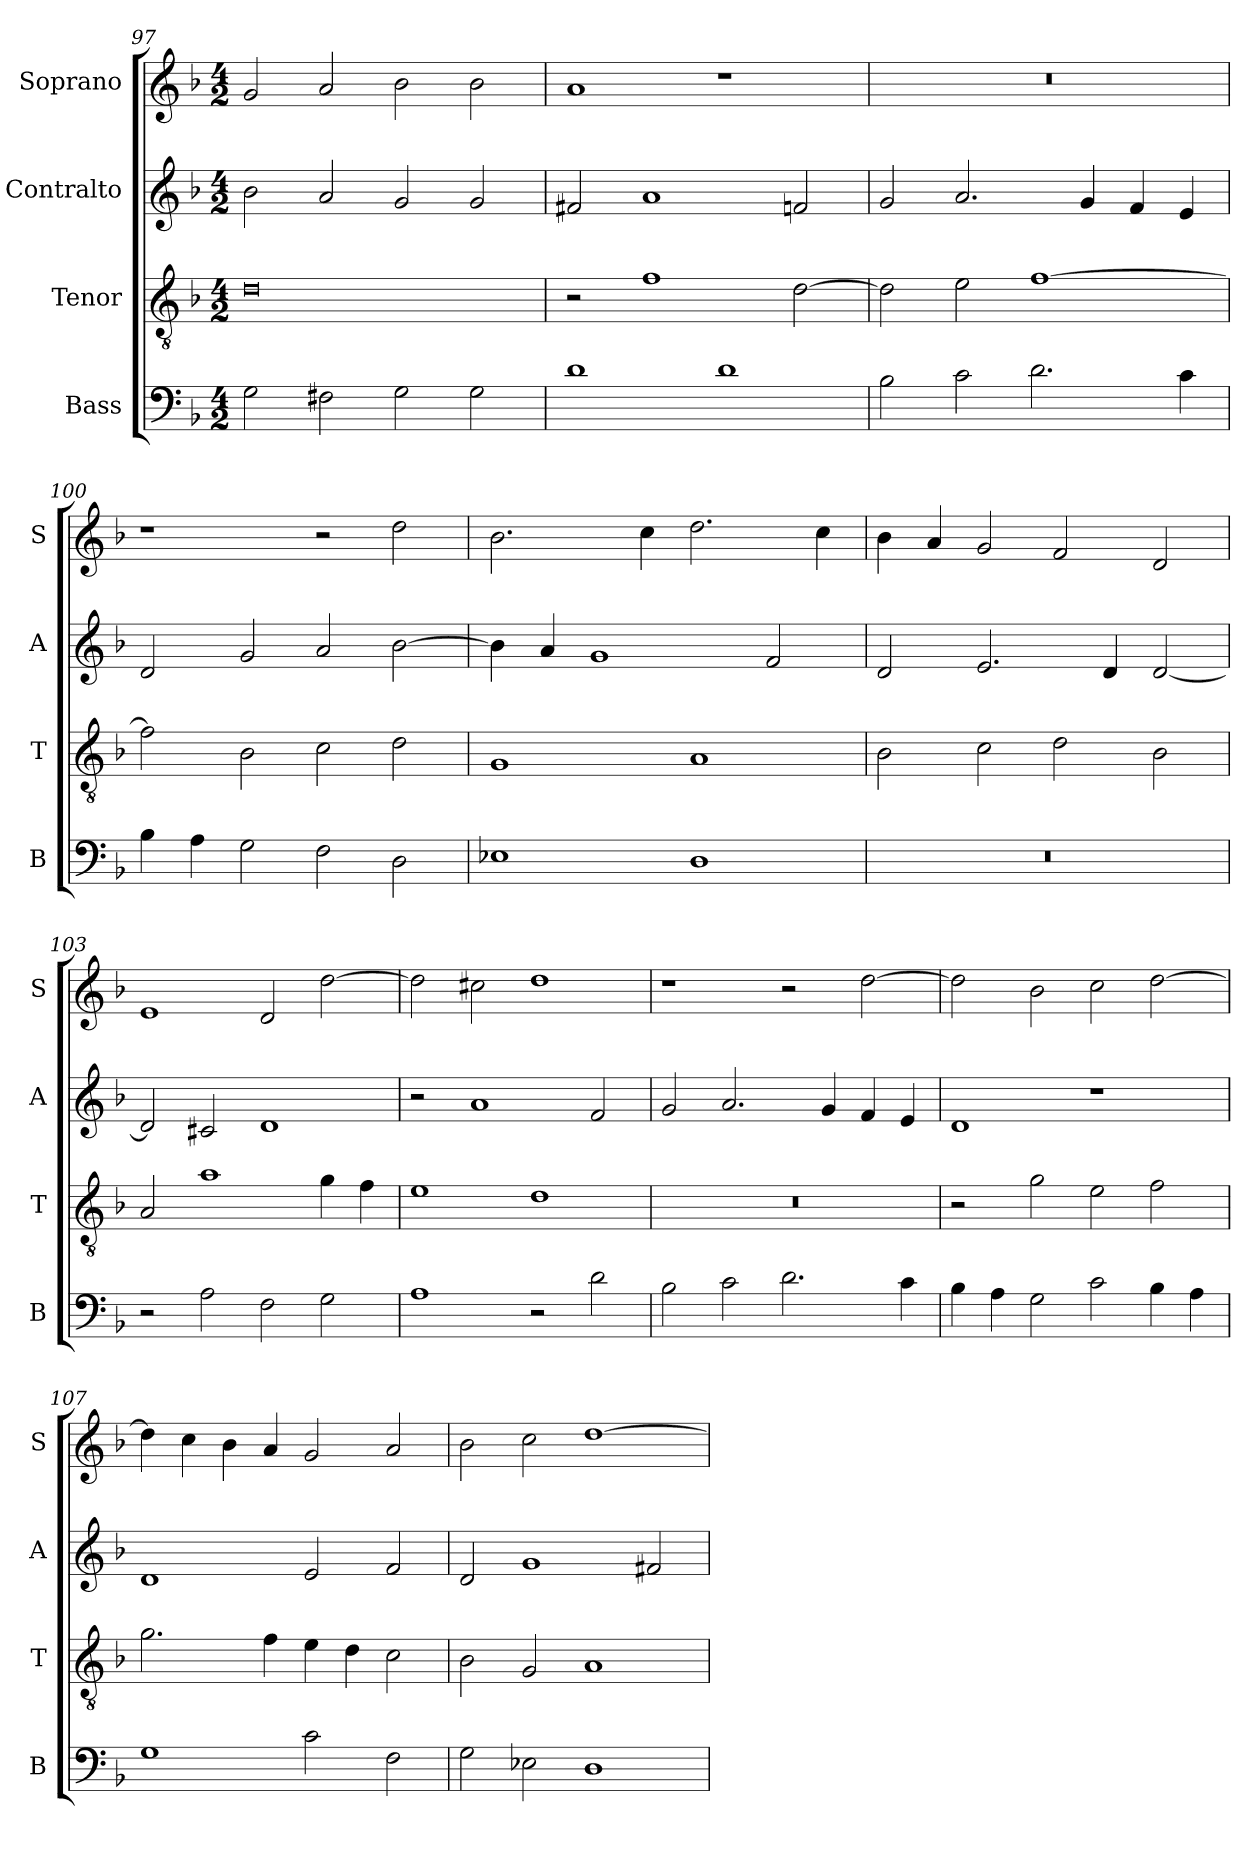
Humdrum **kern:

**kern	**kern	**kern	**kern
*part4	*part3	*part2	*part1
*staff4	*staff3	*staff2	*staff1
*I"Bass	*I"Tenor	*I"Contralto	*I"Soprano
*I'B	*I'T	*I'A	*I'S
*clefF4	*clefGv2	*clefG2	*clefG2
*k[b-]	*k[b-]	*k[b-]	*k[b-]
*G:dor	*G:dor	*G:dor	*G:dor
*M4/2	*M4/2	*M4/2	*M4/2
=97	=97	=97	=97
2G	0d	2b-	2g
2F#X	.	2a	2a
2G	.	2g	2b-
2G	.	2g	2b-
=98	=98	=98	=98
1d	2r	2f#X	1a
.	1f	1a	.
1d	.	.	1r
.	[2d	2fn	.
=99	=99	=99	=99
2B-	2d]	2g	0r
2c	2e	2.a	.
2.d	[1f	.	.
.	.	4g	.
.	.	4f	.
4c	.	4e	.
=100	=100	=100	=100
4B-	2f]	2d	1r
4A	.	.	.
2G	2B-	2g	.
2F	2c	2a	2r
2D	2d	[2b-	2dd
=101	=101	=101	=101
1E-X	1G	4b-]	2.b-
.	.	4a	.
.	.	1g	.
.	.	.	4cc
1D	1A	.	2.dd
.	.	2f	.
.	.	.	4cc
=102	=102	=102	=102
0r	2B-	2d	4b-
.	.	.	4a
.	2c	2.e	2g
.	2d	.	2f
.	.	4d	.
.	2B-	[2d	2d
=103	=103	=103	=103
2r	2A	2d]	1e
2A	1a	2c#X	.
2F	.	1d	2d
2G	4g	.	[2dd
.	4f	.	.
=104	=104	=104	=104
1A	1e	2r	2dd]
.	.	1a	2cc#X
2r	1d	.	1dd
2d	.	2f	.
=105	=105	=105	=105
2B-	0r	2g	1r
2c	.	2.a	.
2.d	.	.	2r
.	.	4g	.
.	.	4f	[2dd
4c	.	4e	.
=106	=106	=106	=106
4B-	2r	1d	2dd]
4A	.	.	.
2G	2g	.	2b-
2c	2e	1r	2cc
4B-	2f	.	[2dd
4A	.	.	.
=107	=107	=107	=107
1G	2.g	1d	4dd]
.	.	.	4cc
.	.	.	4b-
.	4f	.	4a
2c	4e	2e	2g
.	4d	.	.
2F	2c	2f	2a
=108	=108	=108	=108
2G	2B-	2d	2b-
2E-X	2G	1g	2cc
1D	1A	.	[1dd
.	.	2f#X	.
=	=	=	=
*-	*-	*-	*-
